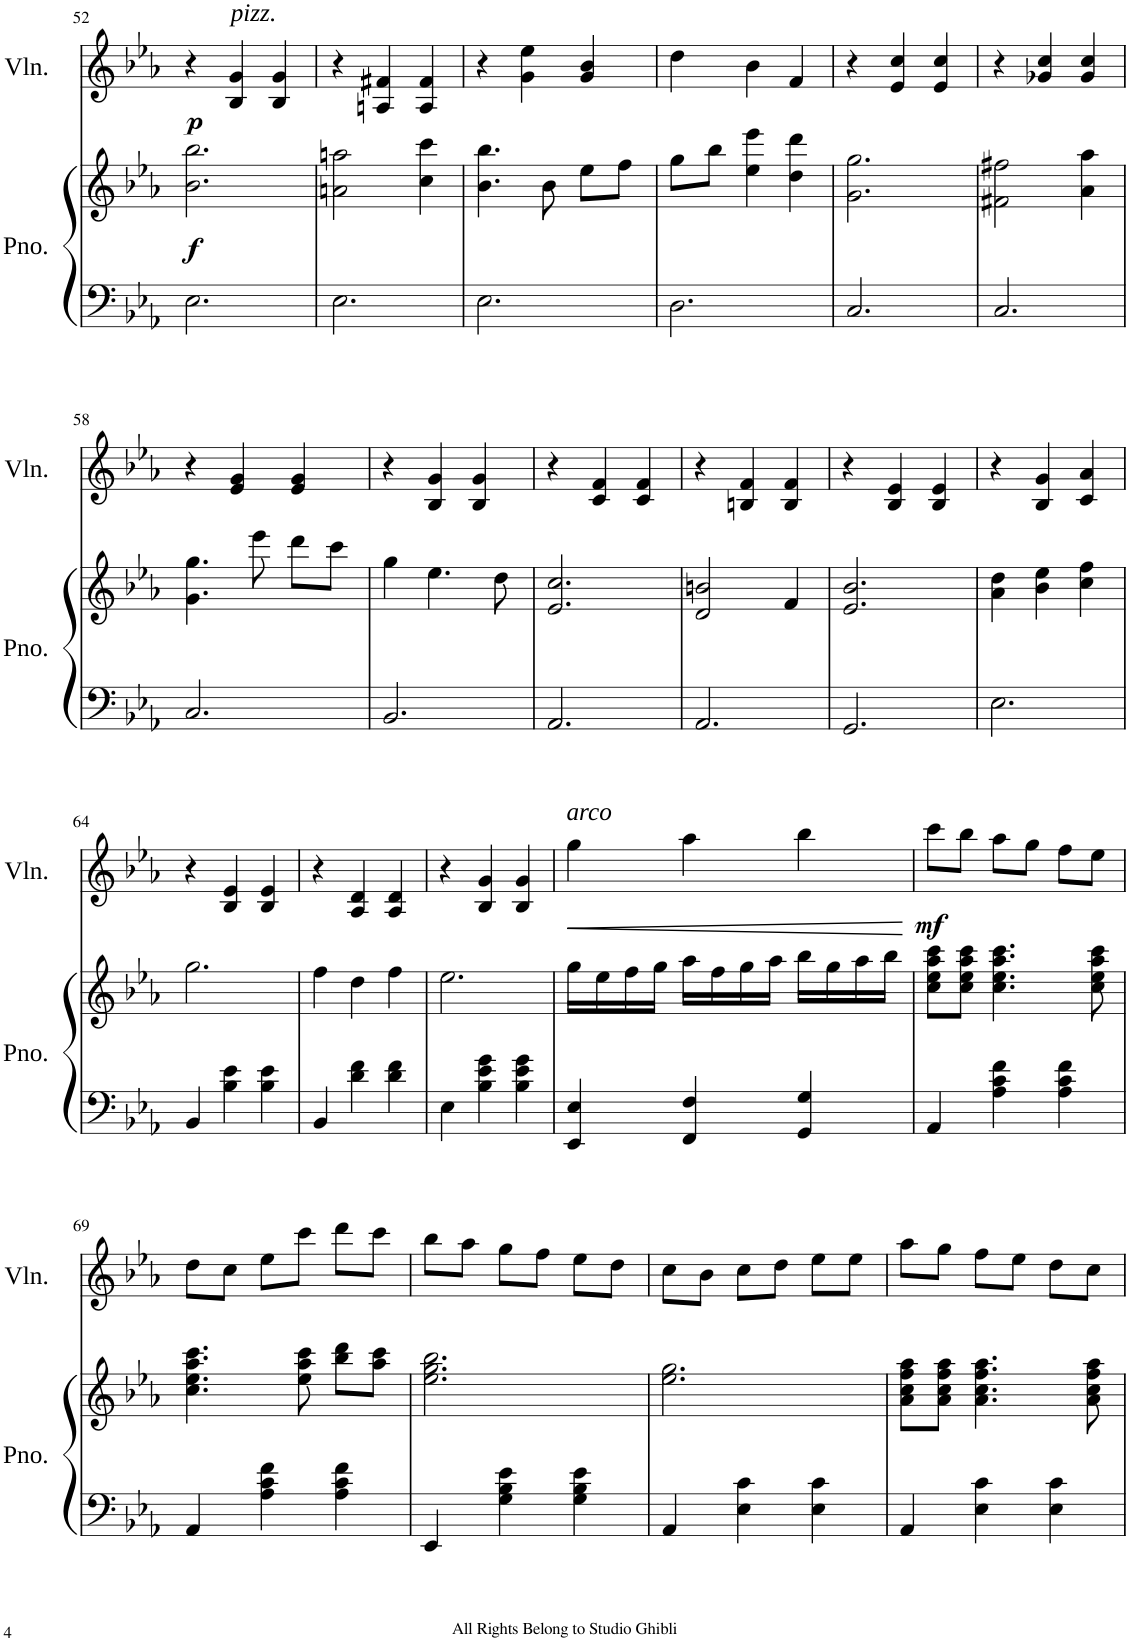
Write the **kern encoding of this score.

**kern	**kern	**dynam	**kern	**dynam
*part2	*part2	*part2	*part1	*part1
*staff3	*staff2	*staff2/3	*staff1	*staff1
*I"Piano	*	*	*I"Violin	*
*I'Pno.	*	*	*I'Vln.	*
!!LO:PB:g=z
*clefF4	*clefG2	*	*clefG2	*
*k[b-e-a-]	*k[b-e-a-]	*	*k[b-e-a-]	*
*M3/4	*M3/4	*	*M3/4	*
=52	=52	=52	=52	=52
!	!	!LO:DY:a=2	!	!LO:DY:b
2.E-\	2.b-\ 2.bb-\	f	4r	p
!	!	!	!LO:TX:a:i:t=pizz.	!
.	.	.	4B-/ 4g/	.
.	.	.	4B-/ 4g/	.
=53	=53	=53	=53	=53
2.E-\	2an\ 2aan\	.	4r	.
.	.	.	4An/ 4f#X/	.
.	4cc\ 4ccc\	.	4A/ 4f#/	.
=54	=54	=54	=54	=54
2.E-\	4.b-\ 4.bb-\	.	4r	.
.	.	.	4g\ 4ee-\	.
.	8b-\	.	.	.
.	8ee-\L	.	4g/ 4b-/	.
.	8ff\J	.	.	.
=55	=55	=55	=55	=55
2.D\	8gg\L	.	4dd\	.
.	8bb-\J	.	.	.
.	4ee-\ 4eee-\	.	4b-\	.
.	4dd\ 4ddd\	.	4f/	.
=56	=56	=56	=56	=56
2.C/	2.g\ 2.gg\	.	4r	.
.	.	.	4e-/ 4cc/	.
.	.	.	4e-/ 4cc/	.
=57	=57	=57	=57	=57
2.C/	2f#X\ 2ff#X\	.	4r	.
.	.	.	4g-X/ 4cc/	.
.	4a-\ 4aa-\	.	4g-/ 4cc/	.
!!LO:LB:g=z
=58	=58	=58	=58	=58
2.C/	4.g\ 4.gg\	.	4r	.
.	.	.	4e-/ 4g/	.
.	8eee-\	.	.	.
.	8ddd\L	.	4e-/ 4g/	.
.	8ccc\J	.	.	.
=59	=59	=59	=59	=59
2.BB-/	4gg\	.	4r	.
.	4.ee-\	.	4B-/ 4g/	.
.	.	.	4B-/ 4g/	.
.	8dd\	.	.	.
=60	=60	=60	=60	=60
2.AA-/	2.e-/ 2.cc/	.	4r	.
.	.	.	4c/ 4f/	.
.	.	.	4c/ 4f/	.
=61	=61	=61	=61	=61
2.AA-/	2d/ 2bn/	.	4r	.
.	.	.	4Bn/ 4f/	.
.	4f/	.	4B/ 4f/	.
=62	=62	=62	=62	=62
2.GG/	2.e-/ 2.b-/	.	4r	.
.	.	.	4B-/ 4e-/	.
.	.	.	4B-/ 4e-/	.
=63	=63	=63	=63	=63
2.E-\	4a-\ 4dd\	.	4r	.
.	4b-\ 4ee-\	.	4B-/ 4g/	.
.	4cc\ 4ff\	.	4c/ 4a-/	.
!!LO:LB:g=z
=64	=64	=64	=64	=64
4BB-/	2.gg\	.	4r	.
4B-\ 4e-\	.	.	4B-/ 4e-/	.
4B-\ 4e-\	.	.	4B-/ 4e-/	.
=65	=65	=65	=65	=65
4BB-/	4ff\	.	4r	.
4d\ 4f\	4dd\	.	4A-/ 4d/	.
4d\ 4f\	4ff\	.	4A-/ 4d/	.
=66	=66	=66	=66	=66
4E-\	2.ee-\	.	4r	.
4B-\ 4e-\ 4g\	.	.	4B-/ 4g/	.
4B-\ 4e-\ 4g\	.	.	4B-/ 4g/	.
=67	=67	=67	=67	=67
!	!	!	!LO:TX:a:i:t=arco	!
!	!	!	!	!LO:HP:b
4EE-/ 4E-/	16gg\LL	.	4gg\	<
.	16ee-\	.	.	.
.	16ff\	.	.	.
.	16gg\JJ	.	.	.
4FF/ 4F/	16aa-\LL	.	4aa-\	.
.	16ff\	.	.	.
.	16gg\	.	.	.
.	16aa-\JJ	.	.	.
4GG/ 4G/	16bb-\LL	.	4bb-\	.
.	16gg\	.	.	.
.	16aa-\	.	.	.
.	16bb-\JJ	.	.	.
.	.	.	.	[
=68	=68	=68	=68	=68
!	!	!	!	!LO:DY:b
4AA-/	8cc\ 8ee-\ 8aa-\ 8ccc\L	.	8ccc\L	mf
.	8cc\ 8ee-\ 8aa-\ 8ccc\J	.	8bb-\J	.
4A-\ 4c\ 4f\	4.cc\ 4.ee-\ 4.aa-\ 4.ccc\	.	8aa-\L	.
.	.	.	8gg\J	.
4A-\ 4c\ 4f\	.	.	8ff\L	.
.	8cc\ 8ee-\ 8aa-\ 8ccc\	.	8ee-\J	.
!!LO:LB:g=z
=69	=69	=69	=69	=69
4AA-/	4.cc\ 4.ee-\ 4.aa-\ 4.ccc\	.	8dd\L	.
.	.	.	8cc\J	.
4A-\ 4c\ 4f\	.	.	8ee-\L	.
.	8ee-\ 8aa-\ 8ccc\	.	8ccc\J	.
4A-\ 4c\ 4f\	8bb-\ 8ddd\L	.	8ddd\L	.
.	8aa-\ 8ccc\J	.	8ccc\J	.
=70	=70	=70	=70	=70
4EE-/	2.ee-\ 2.gg\ 2.bb-\	.	8bb-\L	.
.	.	.	8aa-\J	.
4G\ 4B-\ 4e-\	.	.	8gg\L	.
.	.	.	8ff\J	.
4G\ 4B-\ 4e-\	.	.	8ee-\L	.
.	.	.	8dd\J	.
=71	=71	=71	=71	=71
4AA-/	2.ee-\ 2.gg\	.	8cc\L	.
.	.	.	8b-\J	.
4E-\ 4c\	.	.	8cc\L	.
.	.	.	8dd\J	.
4E-\ 4c\	.	.	8ee-\L	.
.	.	.	8ee-\J	.
=72	=72	=72	=72	=72
4AA-/	8a-\ 8cc\ 8ff\ 8aa-\L	.	8aa-\L	.
.	8a-\ 8cc\ 8ff\ 8aa-\J	.	8gg\J	.
4E-\ 4c\	4.a-\ 4.cc\ 4.ff\ 4.aa-\	.	8ff\L	.
.	.	.	8ee-\J	.
4E-\ 4c\	.	.	8dd\L	.
.	8a-\ 8cc\ 8ff\ 8aa-\	.	8cc\J	.
=	=	=	=	=
*-	*-	*-	*-	*-
